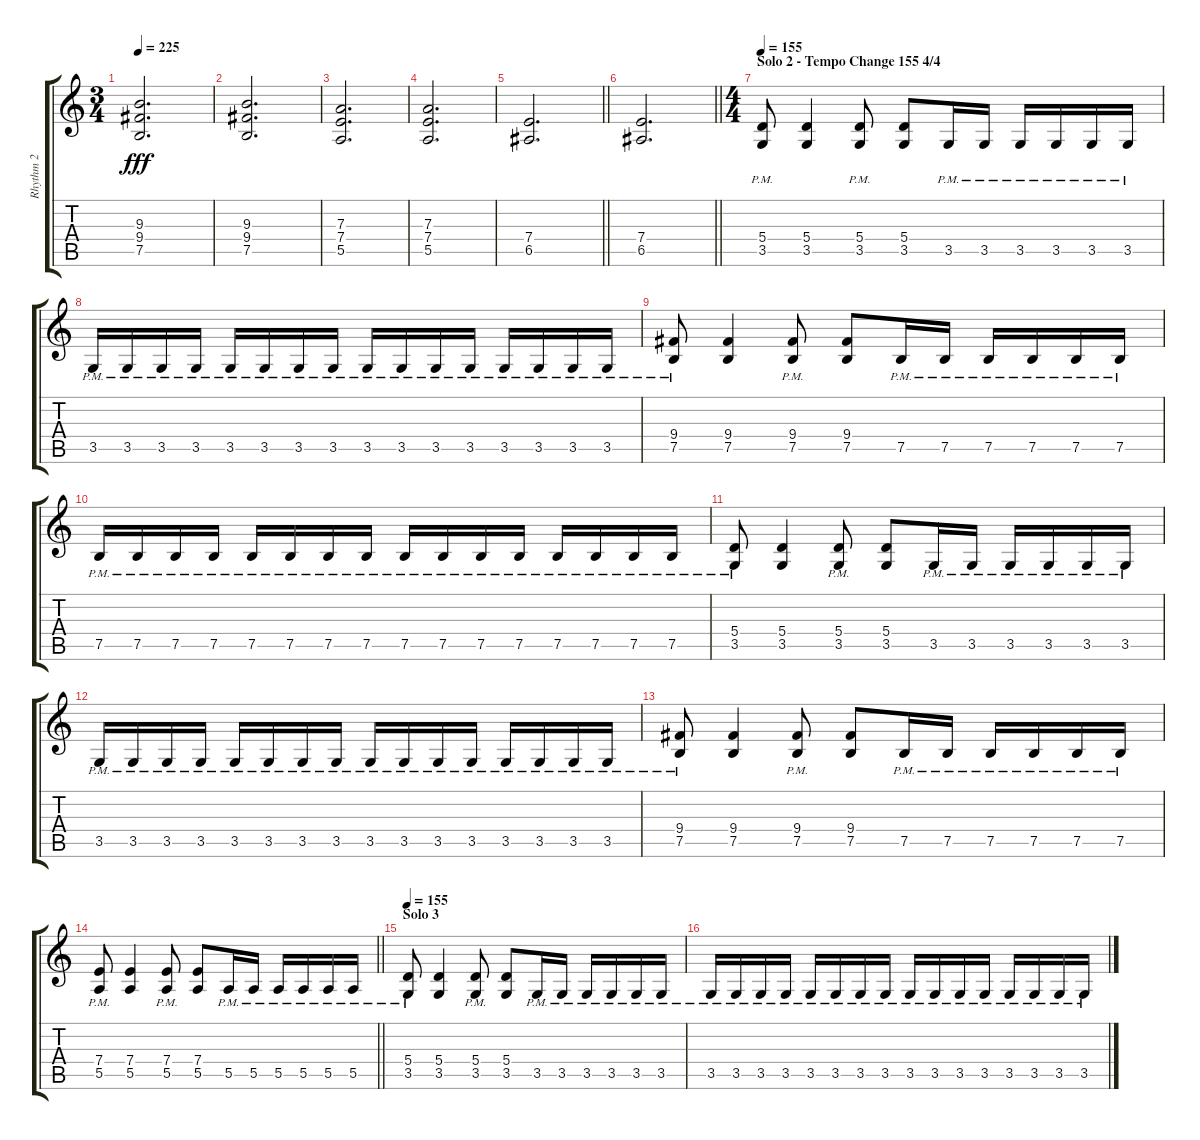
\track ("Rhythm 2" "Rhythm 2") {instrument distortionguitar}
\staff {score tabs}
\tuning (B3 Gb3 D3 A2 E2 B1) {hide}
\ts (3 4)
\tempo 225
\clef g2
\ks c
(9.3 9.4 7.5).2{d dy fff} |
(9.3 9.4 7.5).2{d} |
(7.3 7.4 5.5).2{d} |
(7.3 7.4 5.5).2{d} |
\barLineRight lightlight
(7.4 6.5).2{d} |
\barLineRight lightlight
(7.4 6.5).2{d} |
\ts (4 4)
\section ("" "Solo 2 - Tempo Change 155 4/4")
\tempo 155
(5.4{pm} 3.5{pm}).8 (5.4 3.5).4 (5.4{pm} 3.5{pm}).8 (5.4 3.5).8 3.5{pm}.16 3.5{pm}.16 3.5{pm}.16 3.5{pm}.16 3.5{pm}.16 3.5{pm}.16 |
3.5{pm}.16 3.5{pm}.16 3.5{pm}.16 3.5{pm}.16 3.5{pm}.16 3.5{pm}.16 3.5{pm}.16 3.5{pm}.16 3.5{pm}.16 3.5{pm}.16 3.5{pm}.16 3.5{pm}.16 3.5{pm}.16 3.5{pm}.16 3.5{pm}.16 3.5{pm}.16 |
(9.4{pm} 7.5{pm}).8 (9.4 7.5).4 (9.4{pm} 7.5{pm}).8 (9.4 7.5).8 7.5{pm}.16 7.5{pm}.16 7.5{pm}.16 7.5{pm}.16 7.5{pm}.16 7.5{pm}.16 |
7.5{pm}.16 7.5{pm}.16 7.5{pm}.16 7.5{pm}.16 7.5{pm}.16 7.5{pm}.16 7.5{pm}.16 7.5{pm}.16 7.5{pm}.16 7.5{pm}.16 7.5{pm}.16 7.5{pm}.16 7.5{pm}.16 7.5{pm}.16 7.5{pm}.16 7.5{pm}.16 |
(5.4{pm} 3.5{pm}).8 (5.4 3.5).4 (5.4{pm} 3.5{pm}).8 (5.4 3.5).8 3.5{pm}.16 3.5{pm}.16 3.5{pm}.16 3.5{pm}.16 3.5{pm}.16 3.5{pm}.16 |
3.5{pm}.16 3.5{pm}.16 3.5{pm}.16 3.5{pm}.16 3.5{pm}.16 3.5{pm}.16 3.5{pm}.16 3.5{pm}.16 3.5{pm}.16 3.5{pm}.16 3.5{pm}.16 3.5{pm}.16 3.5{pm}.16 3.5{pm}.16 3.5{pm}.16 3.5{pm}.16 |
(9.4{pm} 7.5{pm}).8 (9.4 7.5).4 (9.4{pm} 7.5{pm}).8 (9.4 7.5).8 7.5{pm}.16 7.5{pm}.16 7.5{pm}.16 7.5{pm}.16 7.5{pm}.16 7.5{pm}.16 |
\barLineRight lightlight
(7.4{pm} 5.5{pm}).8 (7.4 5.5).4 (7.4{pm} 5.5{pm}).8 (7.4 5.5).8 5.5{pm}.16 5.5{pm}.16 5.5{pm}.16 5.5{pm}.16 5.5{pm}.16 5.5{pm}.16 |
\section ("" "Solo 3")
\tempo 155
(5.4{pm} 3.5{pm}).8 (5.4 3.5).4 (5.4{pm} 3.5{pm}).8 (5.4 3.5).8 3.5{pm}.16 3.5{pm}.16 3.5{pm}.16 3.5{pm}.16 3.5{pm}.16 3.5{pm}.16 |
3.5{pm}.16 3.5{pm}.16 3.5{pm}.16 3.5{pm}.16 3.5{pm}.16 3.5{pm}.16 3.5{pm}.16 3.5{pm}.16 3.5{pm}.16 3.5{pm}.16 3.5{pm}.16 3.5{pm}.16 3.5{pm}.16 3.5{pm}.16 3.5{pm}.16 3.5{pm}.16
